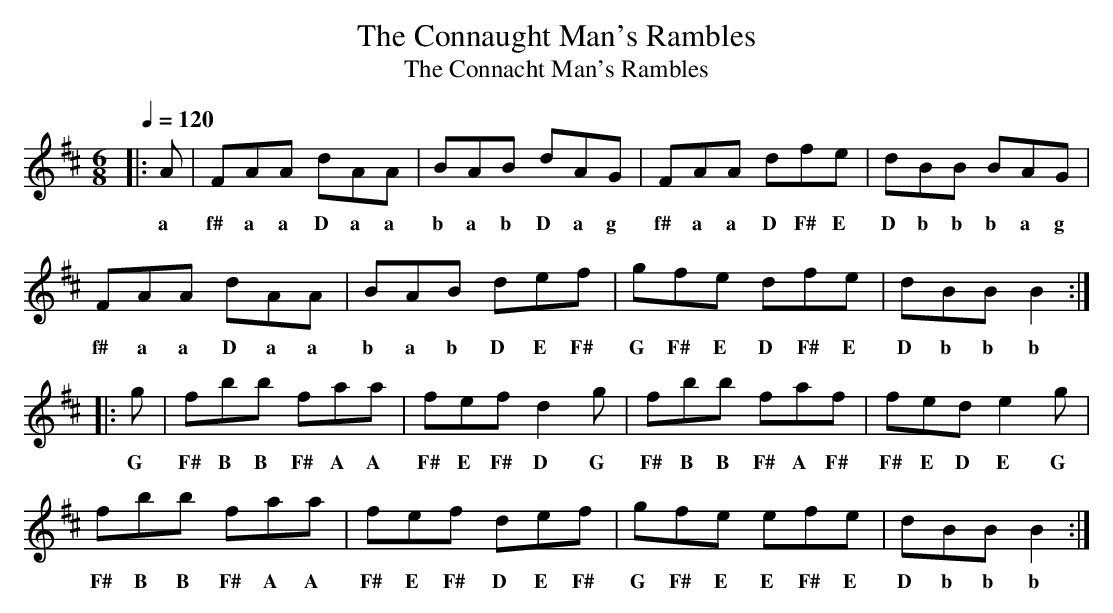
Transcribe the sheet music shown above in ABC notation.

X:1
T:Connaught Man's Rambles, The
T:Connacht Man's Rambles, The
M:6/8
L:1/8
Q:1/4=120
K:D
|:A |FAA dAA |BAB dAG |FAA dfe |dBB BAG |
w:a f# a a D a a b a b D a g f# a a D F# E D b b b a g
FAA dAA |BAB def |gfe dfe |dBB B2:|
w:f# a a D a a b a b D E F# G F# E D F# E D b b b
|:g |fbb faa |fef d2g |fbb faf |fed e2 g |
w:G F# B B F# A A F# E F# D G F# B B F# A F# F# E D E G
fbb faa |fef def |gfe efe |dBB B2 :|
w:F# B B F# A A F# E F# D E F# G F# E E F# E D b b b
